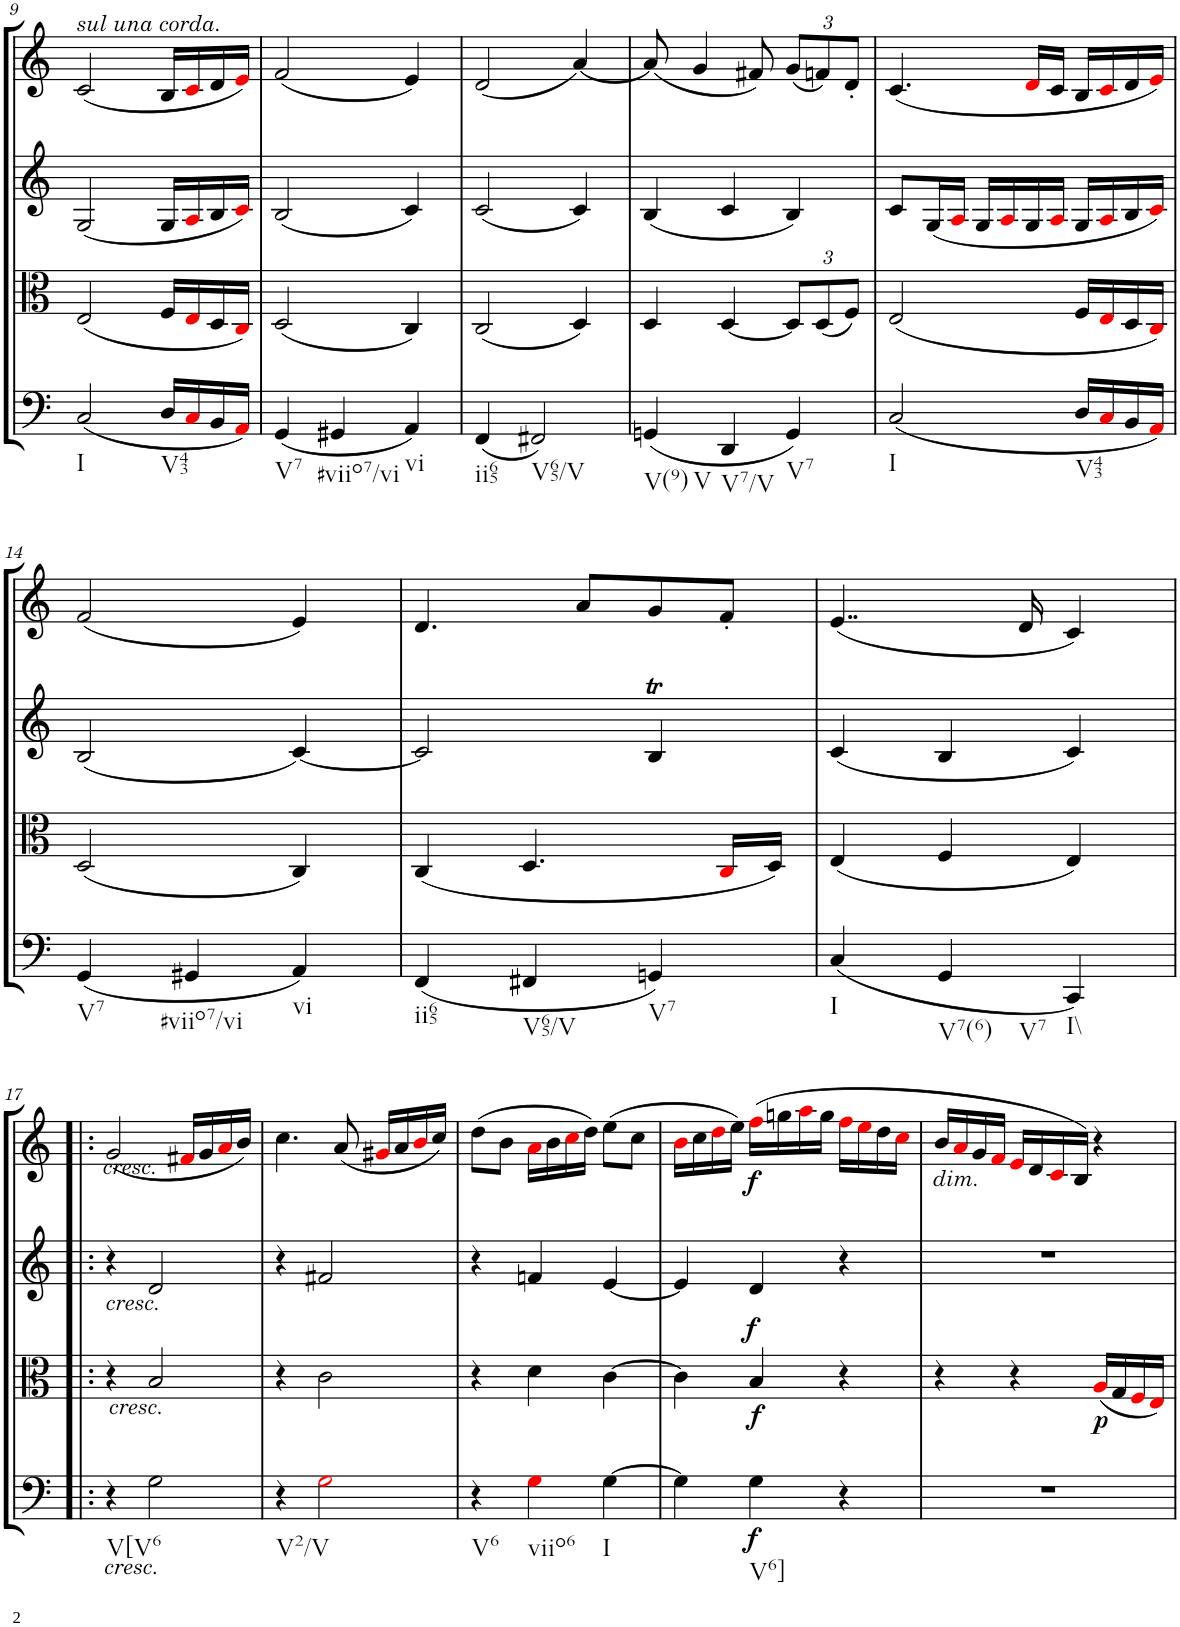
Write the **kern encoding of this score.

**kern	**dynam	**kern	**dynam	**kern	**kern	**dynam
*part4	*part4	*part3	*part3	*part2	*part1	*part1
*staff4	*staff4	*staff3	*staff3	*staff2	*staff1	*staff1
*I"Cello	*	*I"Viola	*	*I"2nd Violin	*I"1st Violin	*
*	*	*I'Vla	*	*I'Vln	*I'Vln	*
!!LO:PB:g=z
*clefF4	*	*clefC3	*	*clefG2	*clefG2	*
*k[]	*	*k[]	*	*k[]	*k[]	*
*M3/4	*	*M3/4	*	*M3/4	*M3/4	*
=9	=9	=9	=9	=9	=9	=9
!	!	!	!	!	!LO:TX:a:i:t=sul una corda.	!
!LO:TX:b:t=I	!	!	!	!	!	!
(2C/	.	(2E/	.	(2G/	(2c/	.
!LO:TX:b:t=V43	!	!	!	!	!	!
16D/LL	.	16F/LL	.	16G/LL	16B/LL	.
16Ci/	.	16Ei/	.	16Ai/	16ci/	.
16BB/	.	16D/	.	16B/	16d/	.
16AAi/JJ)	.	16Ci/JJ)	.	16ci/JJ)	16ei/JJ)	.
=10	=10	=10	=10	=10	=10	=10
!LO:TX:b:t=V7	!	!	!	!	!	!
(4GG/	.	(2D/	.	(2B/	(2f/	.
!LO:TX:b:t=#viio7/vi	!	!	!	!	!	!
4GG#X/	.	.	.	.	.	.
!LO:TX:b:t=vi	!	!	!	!	!	!
4AA/)	.	4C/)	.	4c/)	4e/)	.
=11	=11	=11	=11	=11	=11	=11
!LO:TX:b:t=ii65	!	!	!	!	!	!
(4FF/	.	(2C/	.	(2c/	(2d/	.
!LO:TX:b:t=V65/V	!	!	!	!	!	!
2FF#X/)	.	.	.	.	.	.
.	.	4D/)	.	4c/)	[4a/)	.
=12	=12	=12	=12	=12	=12	=12
!LO:TX:b:t=V(9)	!	!	!	!	!	!
!LO:TX:b:t=V	!	!	!	!	!	!
(4GGn/	.	4D/	.	(4B/	(8a/]	.
.	.	.	.	.	4g/	.
!LO:TX:b:t=V7/V	!	!	!	!	!	!
4DD/	.	[4D/	.	4c/	.	.
.	.	.	.	.	8f#X/)	.
*	*	*Xbrackettup	*	*	*Xbrackettup	*
!LO:TX:b:t=V7	!	!	!	!	!	!
4GG/)	.	12D/L]	.	4B/)	(12g/L	.
.	.	(12D/	.	.	12fn/)	.
.	.	12F/J)	.	.	12d'/J	.
=13	=13	=13	=13	=13	=13	=13
!LO:TX:b:t=I	!	!	!	!	!	!
(2C/	.	(2E/	.	8c/L	(4.c/	.
.	.	.	.	(16G/L	.	.
.	.	.	.	16Ai/JJ	.	.
.	.	.	.	16G/LL	.	.
.	.	.	.	16Ai/	.	.
.	.	.	.	16G/	16di/LL	.
.	.	.	.	16Ai/JJ	16c/JJ	.
!LO:TX:b:t=V43	!	!	!	!	!	!
16D/LL	.	16F/LL	.	16G/LL	16B/LL	.
16Ci/	.	16Ei/	.	16Ai/	16ci/	.
16BB/	.	16D/	.	16B/	16d/	.
16AAi/JJ)	.	16Ci/JJ)	.	16ci/JJ)	16ei/JJ)	.
!!LO:LB:g=z
=14	=14	=14	=14	=14	=14	=14
!LO:TX:b:t=V7	!	!	!	!	!	!
(4GG/	.	(2D/	.	(2B/	(2f/	.
!LO:TX:b:t=#viio7/vi	!	!	!	!	!	!
4GG#X/	.	.	.	.	.	.
!LO:TX:b:t=vi	!	!	!	!	!	!
4AA/)	.	4C/)	.	[4c/)	4e/)	.
=15	=15	=15	=15	=15	=15	=15
!LO:TX:b:t=ii65	!	!	!	!	!	!
(4FF/	.	(4C/	.	2c/]	4.d/	.
!LO:TX:b:t=V65/V	!	!	!	!	!	!
4FF#X/	.	4.D/	.	.	.	.
.	.	.	.	.	8a/L	.
!LO:TX:b:t=V7	!	!	!	!	!	!
4GGn/)	.	.	.	4Bt/	8g/	.
.	.	16Ci/LL	.	.	8f'/J	.
.	.	16D/JJ)	.	.	.	.
=16	=16	=16	=16	=16	=16	=16
!LO:TX:b:t=I	!	!	!	!	!	!
(4C/	.	(4E/	.	(4c/	(4..e/	.
!LO:TX:b:t=V7(6)	!	!	!	!	!	!
!LO:TX:b:t=V7	!	!	!	!	!	!
4GG/	.	4F/	.	4B/	.	.
.	.	.	.	.	16d/	.
!LO:TX:b:t=I\\	!	!	!	!	!	!
4CC/)	.	4E/)	.	4c/)	4c/)	.
!!LO:LB:g=z
=17!|:	=17!|:	=17!|:	=17!|:	=17!|:	=17!|:	=17!|:
!	!	!	!	!	!LO:TX:a:i:t=cresc.	!
!	!	!	!	!LO:TX:b:i:t=cresc.	!	!
!	!	!LO:TX:b:i:t=cresc.	!	!	!	!
!LO:TX:b:i:t=cresc.	!	!	!	!	!	!
!LO:TX:b:t=V[V6	!	!	!	!	!	!
4r	.	4r	.	4r	(2g/	.
2G\	.	2B/	.	2d/	.	.
.	.	.	.	.	16f#Xi/LL	.
.	.	.	.	.	16g/	.
.	.	.	.	.	16ai/	.
.	.	.	.	.	16b/JJ)	.
=18	=18	=18	=18	=18	=18	=18
!LO:TX:b:t=V2/V	!	!	!	!	!	!
4r	.	4r	.	4r	4.cc\	.
2Gi\	.	2c\	.	2f#X/	.	.
.	.	.	.	.	(8a/	.
.	.	.	.	.	16g#Xi/LL	.
.	.	.	.	.	16a/	.
.	.	.	.	.	16bi/	.
.	.	.	.	.	16cc/JJ)	.
=19	=19	=19	=19	=19	=19	=19
!LO:TX:b:t=V6	!	!	!	!	!	!
4r	.	4r	.	4r	(8dd\L	.
.	.	.	.	.	8b\J	.
!LO:TX:b:t=viio6	!	!	!	!	!	!
4Gi\	.	4d\	.	4fn/	16ai\LL	.
.	.	.	.	.	16b\	.
.	.	.	.	.	16cci\	.
.	.	.	.	.	16dd\JJ)	.
!LO:TX:b:t=I	!	!	!	!	!	!
[4G\	.	[4c\	.	[4e/	(8ee\L	.
.	.	.	.	.	8cc\J	.
=20	=20	=20	=20	=20	=20	=20
4G\]	.	4c\]	.	4e/]	16bi\LL	.
.	.	.	.	.	16cc\	.
.	.	.	.	.	16ddi\	.
.	.	.	.	.	16ee\JJ)	.
!LO:TX:b:t=V6]	!	!	!	!	!	!
!	!LO:DY:b	!	!LO:DY:b	!	!	!
!	!	!	!LO:DY:n=1:a	!	!	!LO:DY:b
4G\	f	4B/	f f	4d/	(16ffi\LL	f
.	.	.	.	.	16ggn\	.
.	.	.	.	.	16aai\	.
.	.	.	.	.	16gg\JJ	.
4r	.	4r	.	4r	16ffi\LL	.
.	.	.	.	.	16eei\	.
.	.	.	.	.	16dd\	.
.	.	.	.	.	16cci\JJ	.
=21	=21	=21	=21	=21	=21	=21
!	!	!	!	!	!LO:TX:b:i:t=dim.	!
2.r	.	4r	.	2.r	16b/LL	.
.	.	.	.	.	16ai/	.
.	.	.	.	.	16g/	.
.	.	.	.	.	16fi/JJ	.
.	.	4r	.	.	16ei/LL	.
.	.	.	.	.	16d/	.
.	.	.	.	.	16ci/	.
.	.	.	.	.	16B/JJ)	.
!	!	!	!LO:DY:b	!	!	!
.	.	(16Ai/LL	p	.	4r	.
.	.	16G/	.	.	.	.
.	.	16Fi/	.	.	.	.
.	.	16Ei/JJ)	.	.	.	.
=	=	=	=	=	=	=
*-	*-	*-	*-	*-	*-	*-
